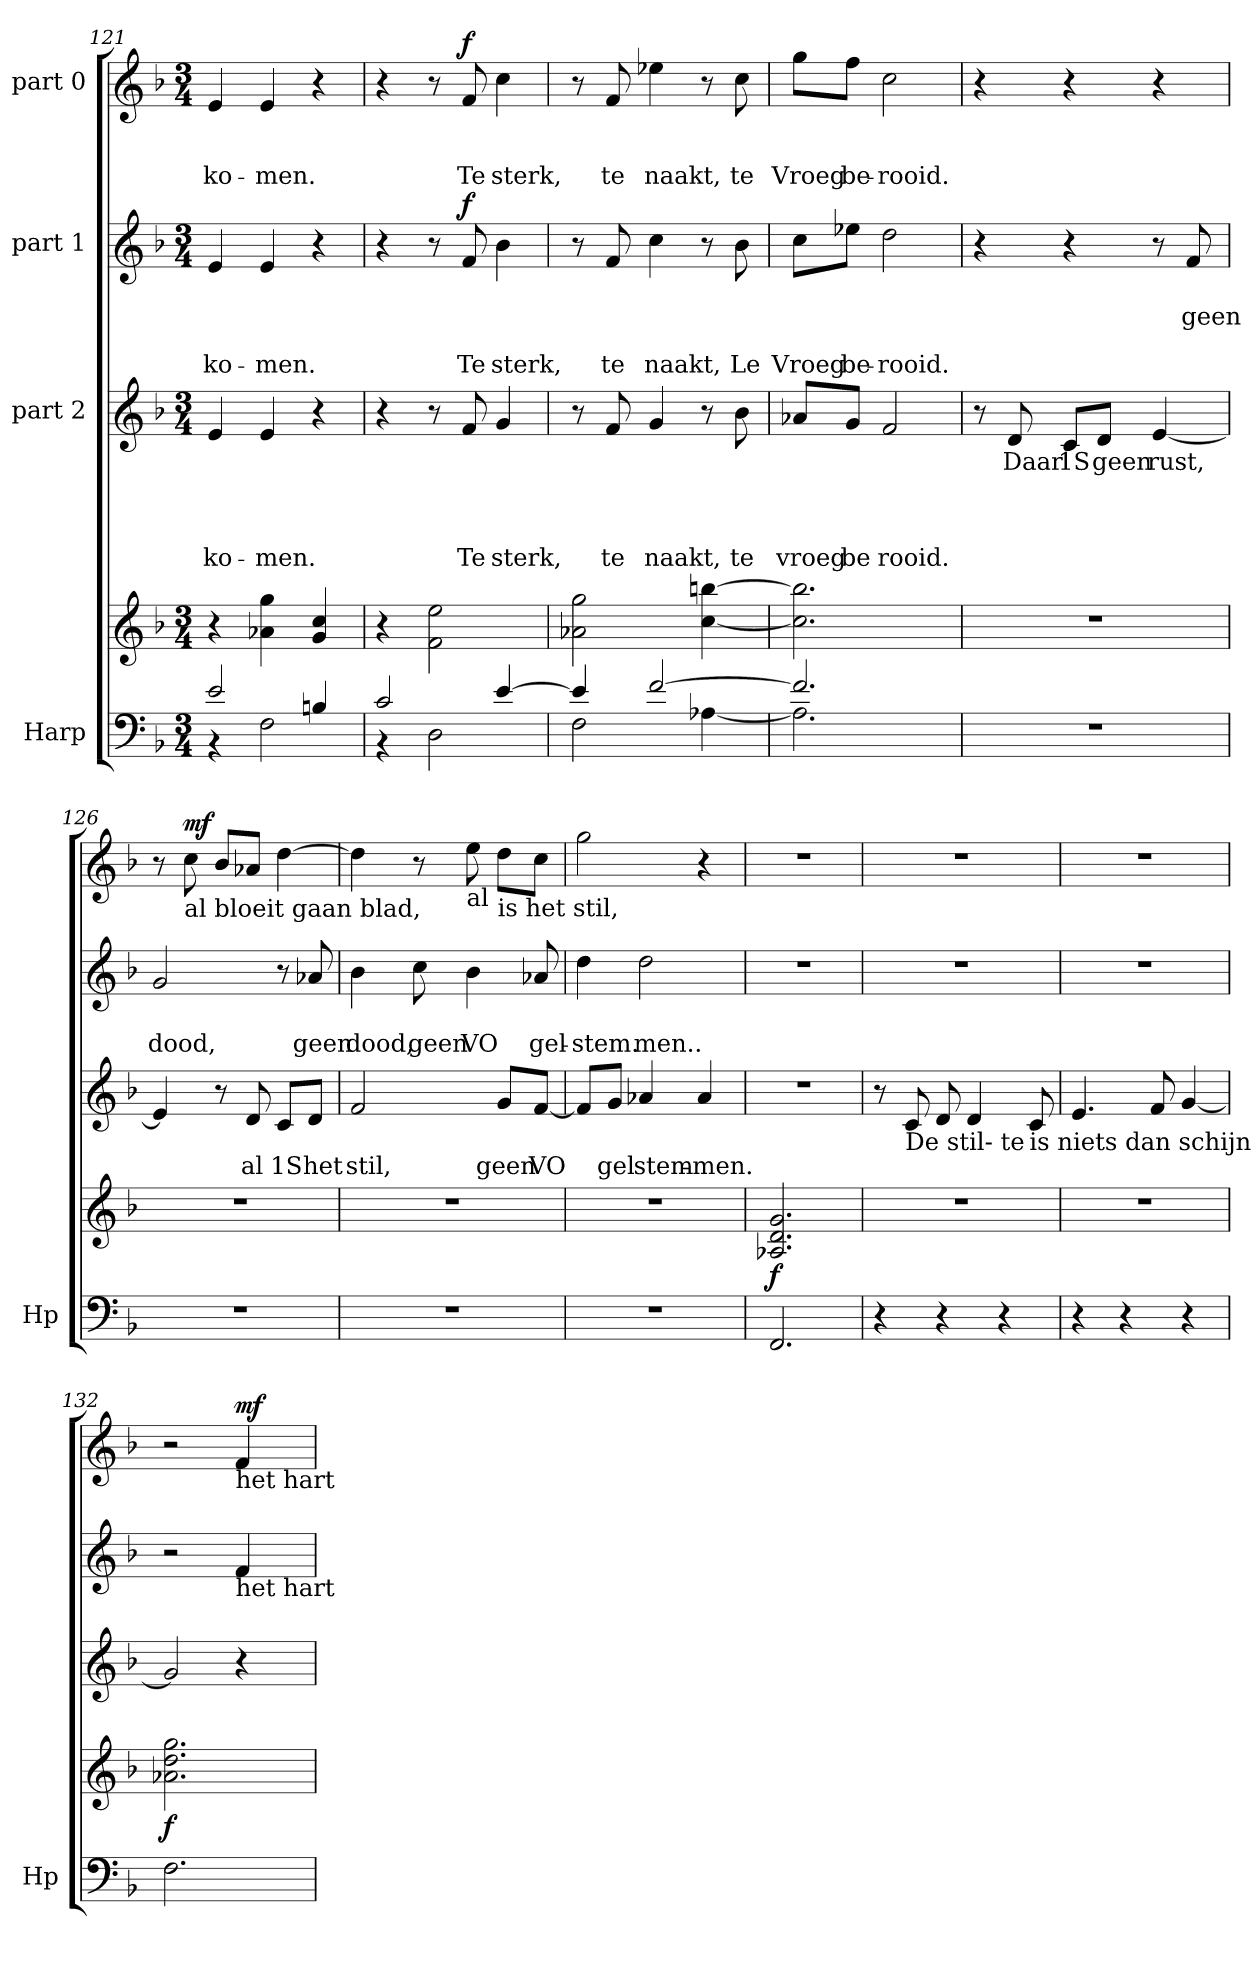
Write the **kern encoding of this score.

**kern	**kern	**dynam	**kern	**text	**text	**text	**text	**text	**kern	**text	**text	**text	**text	**dynam	**kern	**text	**text	**text	**dynam
*part4	*part4	*part4	*part3	*part3	*part3	*part3	*part3	*part3	*part2	*part2	*part2	*part2	*part2	*part2	*part1	*part1	*part1	*part1	*part1
*staff5	*staff4	*staff4/5	*staff3	*staff3	*staff3	*staff3	*staff3	*staff3	*staff2	*staff2	*staff2	*staff2	*staff2	*staff2	*staff1	*staff1	*staff1	*staff1	*staff1
*I"Harp	*	*	*I"part 2	*	*	*	*	*	*I"part 1	*	*	*	*	*	*I"part 0	*	*	*	*
*I'Hp	*	*	*	*	*	*	*	*	*	*	*	*	*	*	*	*	*	*	*
*clefF4	*clefG2	*	*clefG2	*	*	*	*	*	*clefG2	*	*	*	*	*	*clefG2	*	*	*	*
*k[b-]	*k[b-]	*	*k[b-]	*	*	*	*	*	*k[b-]	*	*	*	*	*	*k[b-]	*	*	*	*
*M3/4	*M3/4	*	*M3/4	*	*	*	*	*	*M3/4	*	*	*	*	*	*M3/4	*	*	*	*
=121	=121	=121	=121	=121	=121	=121	=121	=121	=121	=121	=121	=121	=121	=121	=121	=121	=121	=121	=121
*^	*	*	*	*	*	*	*	*	*	*	*	*	*	*	*	*	*	*	*
!	!	!	!	!	!	!	!	!	!LO:LY:b	!	!	!	!	!LO:LY:b	!	!	!	!	!LO:LY:b	!
2e/	4r	4r	.	4e/	.	.	.	.	ko-	4e/	.	.	.	ko-	.	4e/	.	.	ko-	.
!	!	!	!	!	!	!	!	!	!LO:LY:b	!	!	!	!	!LO:LY:b	!	!	!	!	!LO:LY:b	!
.	2F\	4a-X\ 4gg\	.	4e/	.	.	.	.	men.	4e/	.	.	.	men.	.	4e/	.	.	men.	.
4Bn/	.	4g/ 4cc/	.	4r	.	.	.	.	.	4r	.	.	.	.	.	4r	.	.	.	.
=122	=122	=122	=122	=122	=122	=122	=122	=122	=122	=122	=122	=122	=122	=122	=122	=122	=122	=122	=122	=122
2c/	4r	4r	.	4r	.	.	.	.	.	4r	.	.	.	.	.	4r	.	.	.	.
.	2D\	2f\ 2ee\	.	8r	.	.	.	.	.	8r	.	.	.	.	.	8r	.	.	.	.
!	!	!	!	!	!	!	!	!	!LO:LY:b	!	!	!	!	!LO:LY:b	!LO:DY:b	!	!	!	!LO:LY:b	!LO:DY:b
.	.	.	.	8f/	.	.	.	.	Te	8f/	.	.	.	Te	f	8f/	.	.	Te	f
!	!	!	!	!	!	!	!	!	!LO:LY:b	!	!	!	!	!LO:LY:b	!	!	!	!	!LO:LY:b	!
[4e/	.	.	.	4g/	.	.	.	.	sterk,	4b-\	.	.	.	sterk,	.	4cc\	.	.	sterk,	.
=123	=123	=123	=123	=123	=123	=123	=123	=123	=123	=123	=123	=123	=123	=123	=123	=123	=123	=123	=123	=123
4e/]	2F\	2a-X\ 2gg\	.	8r	.	.	.	.	.	8r	.	.	.	.	.	8r	.	.	.	.
!	!	!	!	!	!	!	!	!	!LO:LY:b	!	!	!	!	!LO:LY:b	!	!	!	!	!LO:LY:b	!
.	.	.	.	8f/	.	.	.	.	te	8f/	.	.	.	te	.	8f/	.	.	te	.
!	!	!	!	!	!	!	!	!	!LO:LY:b	!	!	!	!	!LO:LY:b	!	!	!	!	!LO:LY:b	!
[2f/	.	.	.	4g/	.	.	.	.	naakt,	4cc\	.	.	.	naakt,	.	4ee-X\	.	.	naakt,	.
.	[4A-X\	[4cc\ [4bbn\	.	8r	.	.	.	.	.	8r	.	.	.	.	.	8r	.	.	.	.
!	!	!	!	!	!	!	!	!	!LO:LY:b	!	!	!	!	!LO:LY:b	!	!	!	!	!LO:LY:b	!
.	.	.	.	8b-\	.	.	.	.	te	8b-\	.	.	.	Le	.	8cc\	.	.	te	.
=124	=124	=124	=124	=124	=124	=124	=124	=124	=124	=124	=124	=124	=124	=124	=124	=124	=124	=124	=124	=124
!	!	!	!	!	!	!	!	!	!LO:LY:b	!	!	!	!	!LO:LY:b	!	!	!	!	!LO:LY:b	!
2.f/]	2.A-\]	2.cc\] 2.bb\]	.	8a-X/L	.	.	.	.	vroeg	8cc\L	.	.	.	Vroeg	.	8gg\L	.	.	Vroeg	.
!	!	!	!	!	!	!	!	!	!LO:LY:b	!	!	!	!	!LO:LY:b	!	!	!	!	!LO:LY:b	!
.	.	.	.	8g/J	.	.	.	.	be	8ee-X\J	.	.	.	be-	.	8ff\J	.	.	be-	.
!	!	!	!	!	!	!	!	!	!LO:LY:b	!	!	!	!	!LO:LY:b	!	!	!	!	!LO:LY:b	!
.	.	.	.	2f/	.	.	.	.	rooid.	2dd\	.	.	.	rooid.	.	2cc\	.	.	rooid.	.
*v	*v	*	*	*	*	*	*	*	*	*	*	*	*	*	*	*	*	*	*	*
!!LO:LB:g=z
=125	=125	=125	=125	=125	=125	=125	=125	=125	=125	=125	=125	=125	=125	=125	=125	=125	=125	=125	=125
!!LO:PB:g=z
!LO:N:vis=2	!LO:N:vis=2	!	!	!	!	!	!	!	!	!	!	!	!	!	!	!	!	!	!
2.r	2.r	.	8r	.	.	.	.	.	4r	.	.	.	.	.	4r	.	.	.	.
!	!	!	!	!LO:LY:b	!	!	!	!	!	!	!	!	!	!	!	!	!	!	!
.	.	.	8d/	Daar	.	.	.	.	.	.	.	.	.	.	.	.	.	.	.
!	!	!	!	!LO:LY:b	!	!	!	!	!	!	!	!	!	!	!	!	!	!	!
.	.	.	8c/L	1S	.	.	.	.	4r	.	.	.	.	.	4r	.	.	.	.
!	!	!	!	!LO:LY:b	!	!	!	!	!	!	!	!	!	!	!	!	!	!	!
.	.	.	8d/J	geen	.	.	.	.	.	.	.	.	.	.	.	.	.	.	.
!	!	!	!	!LO:LY:b	!	!	!	!	!	!	!	!	!	!	!	!	!	!	!
.	.	.	[4e/	rust,	.	.	.	.	8r	.	.	.	.	.	4r	.	.	.	.
!	!	!	!	!	!	!	!	!	!	!	!LO:LY:b	!	!	!	!	!	!	!	!
.	.	.	.	.	.	.	.	.	8f/	.	geen	.	.	.	.	.	.	.	.
=126	=126	=126	=126	=126	=126	=126	=126	=126	=126	=126	=126	=126	=126	=126	=126	=126	=126	=126	=126
!LO:N:vis=2	!LO:N:vis=2	!	!	!	!	!	!	!	!	!	!LO:LY:b	!	!	!	!	!	!	!	!
2.r	2.r	.	4e/]	.	.	.	.	.	2g/	.	dood,	.	.	.	8r	.	.	.	.
!	!	!	!	!	!	!	!	!	!	!	!	!	!	!	!LO:TX:b:t=al bloeit gaan blad,	!	!	!	!
!	!	!	!	!	!	!	!	!	!	!	!	!	!	!	!	!	!	!	!LO:DY:b
.	.	.	.	.	.	.	.	.	.	.	.	.	.	.	8cc\	.	.	.	mf
.	.	.	8r	.	.	.	.	.	.	.	.	.	.	.	8b-/L	.	.	.	.
!	!	!	!	!LO:LY:b	!	!	!	!	!	!	!	!	!	!	!	!	!	!	!
.	.	.	8d/	al	.	.	.	.	.	.	.	.	.	.	8a-X/J	.	.	.	.
!	!	!	!	!LO:LY:b	!	!	!	!	!	!	!	!	!	!	!	!	!	!	!
.	.	.	8c/L	1S	.	.	.	.	8r	.	.	.	.	.	[4dd\	.	.	.	.
!	!	!	!	!LO:LY:b	!	!	!	!	!	!	!LO:LY:b	!	!	!	!	!	!	!	!
.	.	.	8d/J	het	.	.	.	.	8a-X/	.	geen	.	.	.	.	.	.	.	.
=127	=127	=127	=127	=127	=127	=127	=127	=127	=127	=127	=127	=127	=127	=127	=127	=127	=127	=127	=127
!LO:N:vis=2	!LO:N:vis=2	!	!	!LO:LY:b	!	!	!	!	!	!	!LO:LY:b	!	!	!	!	!	!	!	!
2.r	2.r	.	2f/	stil,	.	.	.	.	4b-\	.	dood,	.	.	.	4dd\]	.	.	.	.
!	!	!	!	!	!	!	!	!	!	!	!LO:LY:b	!	!	!	!	!	!	!	!
.	.	.	.	.	.	.	.	.	8cc\	.	geen	.	.	.	8r	.	.	.	.
!	!	!	!	!	!	!	!	!	!	!	!	!	!	!	!LO:TX:b:t=al	!	!	!	!
!	!	!	!	!	!	!	!	!	!	!	!LO:LY:b	!	!	!	!	!	!	!	!
.	.	.	.	.	.	.	.	.	4b-\	.	VO	.	.	.	8ee\	.	.	.	.
!	!	!	!	!	!	!	!	!	!	!	!	!	!	!	!LO:TX:b:t=is het stil,	!	!	!	!
!	!	!	!	!LO:LY:b	!	!	!	!	!	!	!	!	!	!	!	!	!	!	!
.	.	.	8g/L	geen	.	.	.	.	.	.	.	.	.	.	8dd\L	.	.	.	.
!	!	!	!	!LO:LY:b	!	!	!	!	!	!	!LO:LY:b	!	!	!	!	!	!	!	!
.	.	.	[8f/J	VO	.	.	.	.	8a-X/	.	gel-	.	.	.	8cc\J	.	.	.	.
=128	=128	=128	=128	=128	=128	=128	=128	=128	=128	=128	=128	=128	=128	=128	=128	=128	=128	=128	=128
!LO:N:vis=2	!LO:N:vis=2	!	!	!	!	!	!	!	!	!	!LO:LY:b	!	!	!	!	!	!	!	!
2.r	2.r	.	8f/L]	.	.	.	.	.	4dd\	.	stem.	.	.	.	2gg\	.	.	.	.
!	!	!	!	!LO:LY:b	!	!	!	!	!	!	!	!	!	!	!	!	!	!	!
.	.	.	8g/J	gel	.	.	.	.	.	.	.	.	.	.	.	.	.	.	.
!	!	!	!	!LO:LY:b	!	!	!	!	!	!	!LO:LY:b	!	!	!	!	!	!	!	!
.	.	.	4a-X/	stem-	.	.	.	.	2dd\	.	men..	.	.	.	.	.	.	.	.
!	!	!	!	!LO:LY:b	!	!	!	!	!	!	!	!	!	!	!	!	!	!	!
.	.	.	4a-/	men.	.	.	.	.	.	.	.	.	.	.	4r	.	.	.	.
!!LO:LB:g=z
=129	=129	=129	=129	=129	=129	=129	=129	=129	=129	=129	=129	=129	=129	=129	=129	=129	=129	=129	=129
!	!	!LO:DY:b	!LO:N:vis=2	!	!	!	!	!	!LO:N:vis=2	!	!	!	!	!	!LO:N:vis=2	!	!	!	!
2.FF/	2.A-X/ 2.d/ 2.g/	f	2.r	.	.	.	.	.	2.r	.	.	.	.	.	2.r	.	.	.	.
=130	=130	=130	=130	=130	=130	=130	=130	=130	=130	=130	=130	=130	=130	=130	=130	=130	=130	=130	=130
!	!LO:N:vis=2	!	!	!	!	!	!	!	!LO:N:vis=2	!	!	!	!	!	!LO:N:vis=2	!	!	!	!
4r	2.r	.	8r	.	.	.	.	.	2.r	.	.	.	.	.	2.r	.	.	.	.
!	!	!	!LO:TX:b:t=De stil- te	!	!	!	!	!	!	!	!	!	!	!	!	!	!	!	!
.	.	.	8c/	.	.	.	.	.	.	.	.	.	.	.	.	.	.	.	.
4r	.	.	8d/	.	.	.	.	.	.	.	.	.	.	.	.	.	.	.	.
.	.	.	4d/	.	.	.	.	.	.	.	.	.	.	.	.	.	.	.	.
4r	.	.	.	.	.	.	.	.	.	.	.	.	.	.	.	.	.	.	.
!	!	!	!LO:TX:b:t=is niets dan schijn	!	!	!	!	!	!	!	!	!	!	!	!	!	!	!	!
.	.	.	8c/	.	.	.	.	.	.	.	.	.	.	.	.	.	.	.	.
=131	=131	=131	=131	=131	=131	=131	=131	=131	=131	=131	=131	=131	=131	=131	=131	=131	=131	=131	=131
!	!LO:N:vis=2	!	!	!	!	!	!	!	!LO:N:vis=2	!	!	!	!	!	!LO:N:vis=2	!	!	!	!
4r	2.r	.	4.e/	.	.	.	.	.	2.r	.	.	.	.	.	2.r	.	.	.	.
4r	.	.	.	.	.	.	.	.	.	.	.	.	.	.	.	.	.	.	.
.	.	.	8f/	.	.	.	.	.	.	.	.	.	.	.	.	.	.	.	.
4r	.	.	[4g/	.	.	.	.	.	.	.	.	.	.	.	.	.	.	.	.
=132	=132	=132	=132	=132	=132	=132	=132	=132	=132	=132	=132	=132	=132	=132	=132	=132	=132	=132	=132
!	!	!LO:DY:b	!	!	!	!	!	!	!	!	!	!	!	!	!	!	!	!	!
2.F\	2.a-X\ 2.dd\ 2.gg\	f	2g/]	.	.	.	.	.	2r	.	.	.	.	.	2r	.	.	.	.
!	!	!	!	!	!	!	!	!	!	!	!	!	!	!	!LO:TX:b:t=het hart	!	!	!	!
!	!	!	!	!	!	!	!	!	!LO:TX:b:t=het hart	!	!	!	!	!	!	!	!	!	!
!	!	!	!	!	!	!	!	!	!	!	!	!	!	!	!	!	!	!	!LO:DY:b
.	.	.	4r	.	.	.	.	.	4f/	.	.	.	.	.	4f/	.	.	.	mf
=	=	=	=	=	=	=	=	=	=	=	=	=	=	=	=	=	=	=	=
*-	*-	*-	*-	*-	*-	*-	*-	*-	*-	*-	*-	*-	*-	*-	*-	*-	*-	*-	*-
